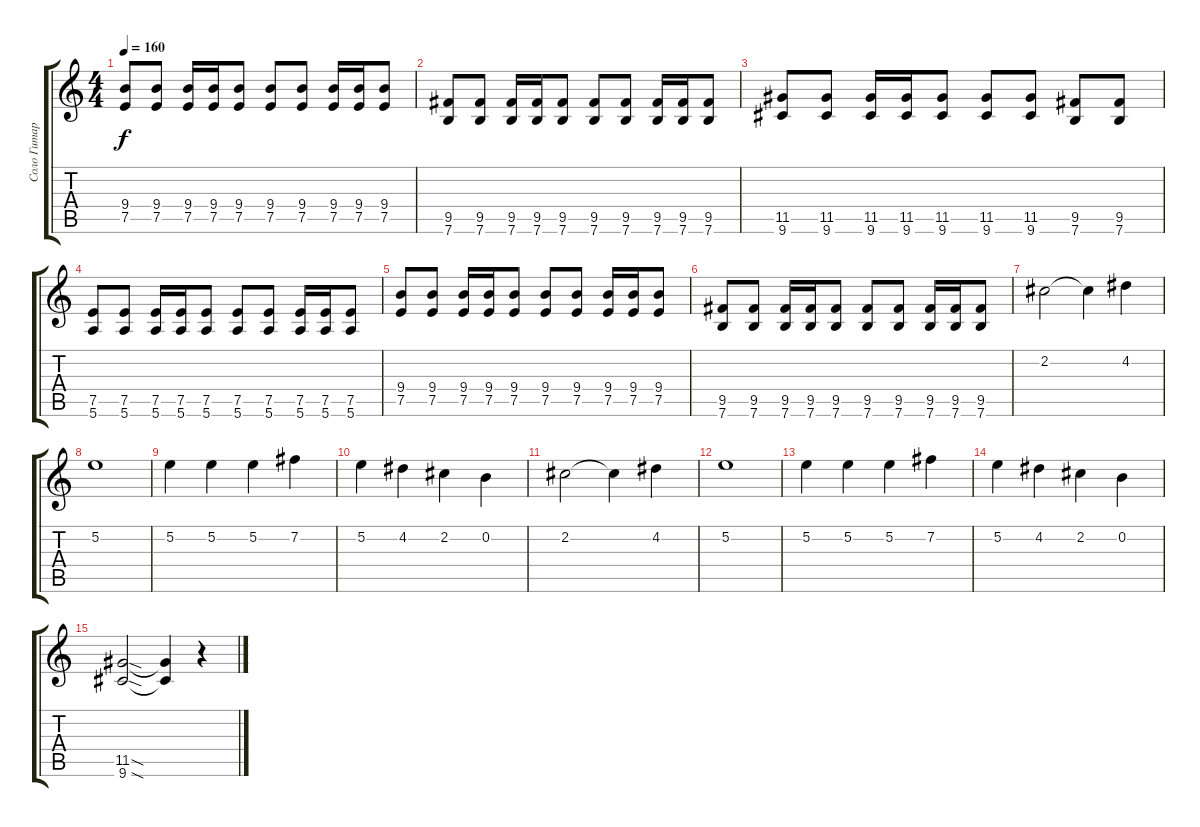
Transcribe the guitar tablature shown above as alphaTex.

\track ("Соло Гитара " "Соло Гитар") {instrument distortionguitar}
\staff {score tabs}
\tuning (E4 B3 G3 D3 A2 E2) {hide}
\ts (4 4)
\tempo 160
\clef g2
\ks c
(9.4 7.5).8{dy f} (9.4 7.5).8 (9.4 7.5).16 (9.4 7.5).16 (9.4 7.5).8 (9.4 7.5).8 (9.4 7.5).8 (9.4 7.5).16 (9.4 7.5).16 (9.4 7.5).8 |
(9.5 7.6).8 (9.5 7.6).8 (9.5 7.6).16 (9.5 7.6).16 (9.5 7.6).8 (9.5 7.6).8 (9.5 7.6).8 (9.5 7.6).16 (9.5 7.6).16 (9.5 7.6).8 |
(11.5 9.6).8 (11.5 9.6).8 (11.5 9.6).16 (11.5 9.6).16 (11.5 9.6).8 (11.5 9.6).8 (11.5 9.6).8 (9.5 7.6).8 (9.5 7.6).8 |
(7.5 5.6).8 (7.5 5.6).8 (7.5 5.6).16 (7.5 5.6).16 (7.5 5.6).8 (7.5 5.6).8 (7.5 5.6).8 (7.5 5.6).16 (7.5 5.6).16 (7.5 5.6).8 |
(9.4 7.5).8 (9.4 7.5).8 (9.4 7.5).16 (9.4 7.5).16 (9.4 7.5).8 (9.4 7.5).8 (9.4 7.5).8 (9.4 7.5).16 (9.4 7.5).16 (9.4 7.5).8 |
(9.5 7.6).8 (9.5 7.6).8 (9.5 7.6).16 (9.5 7.6).16 (9.5 7.6).8 (9.5 7.6).8 (9.5 7.6).8 (9.5 7.6).16 (9.5 7.6).16 (9.5 7.6).8 |
2.2.2 2.2{t}.4 4.2.4 |
5.2.1 |
5.2.4 5.2.4 5.2.4 7.2.4 |
5.2.4 4.2.4 2.2.4 0.2.4 |
2.2.2 2.2{t}.4 4.2.4 |
5.2.1 |
5.2.4 5.2.4 5.2.4 7.2.4 |
5.2.4 4.2.4 2.2.4 0.2.4 |
(11.5{sod} 9.6{sod}).2 (11.5{t} 9.6{t}).4 r.4
